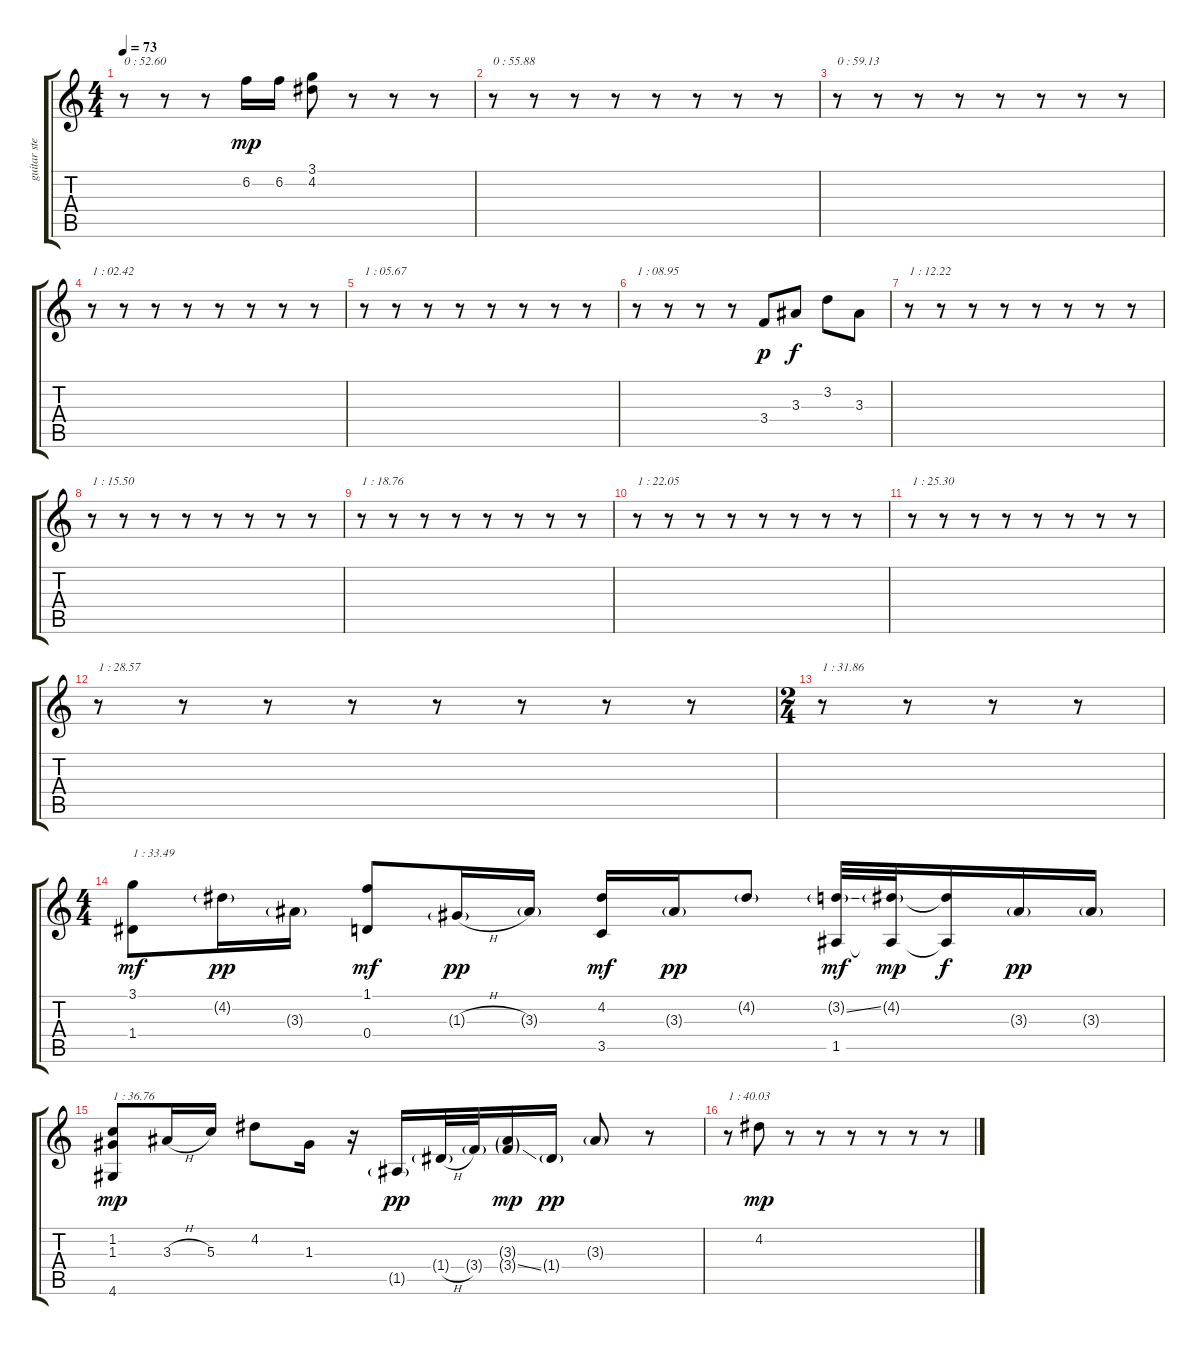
\track ("guitar steel" "guitar ste") {instrument acousticguitarsteel}
\staff {score tabs}
\tuning (E4 B3 G3 D3 A2 E2) {hide}
\ts (4 4)
\tempo 73
\clef g2
\ks c
r.8{txt "0 : 52.60" dy mp} r.8 r.8 6.2.16 6.2.16 (3.1 4.2).8 r.8 r.8 r.8 |
r.8{txt "0 : 55.88"} r.8 r.8 r.8 r.8 r.8 r.8 r.8 |
r.8{txt "0 : 59.13"} r.8 r.8 r.8 r.8 r.8 r.8 r.8 |
r.8{txt "1 : 02.42"} r.8 r.8 r.8 r.8 r.8 r.8 r.8 |
r.8{txt "1 : 05.67"} r.8 r.8 r.8 r.8 r.8 r.8 r.8 |
r.8{txt "1 : 08.95"} r.8 r.8 r.8 3.4.8{dy p instrument electricguitarclean} 3.3.8{dy f} 3.2.8 3.3.8 |
r.8{txt "1 : 12.22"} r.8 r.8 r.8 r.8 r.8 r.8 r.8 |
r.8{txt "1 : 15.50"} r.8 r.8 r.8 r.8 r.8 r.8 r.8 |
r.8{txt "1 : 18.76"} r.8 r.8 r.8 r.8 r.8 r.8 r.8 |
r.8{txt "1 : 22.05"} r.8 r.8 r.8 r.8 r.8 r.8 r.8 |
r.8{txt "1 : 25.30"} r.8 r.8 r.8 r.8 r.8 r.8 r.8 |
r.8{txt "1 : 28.57"} r.8 r.8 r.8 r.8 r.8 r.8 r.8 |
\ts (2 4)
r.8{txt "1 : 31.86"} r.8 r.8 r.8 |
\ts (4 4)
(3.1 1.4).8{txt "1 : 33.49" dy mf instrument acousticguitarnylon} 4.2{g}.16{dy pp} 3.3{g}.16 (1.1 0.4).8{dy mf} 1.3{h g}.16{dy pp} 3.3{g}.16 (4.2 3.5).16{dy mf} 3.3{g}.16{dy pp} 4.2{g}.8 (3.2{ss g} 1.5).32{dy mf} (4.2{g} 1.5{t}).32{dy mp} (4.2{t} 1.5{t}).16{dy f} 3.3{g}.16{dy pp} 3.3{g}.16 |
(1.2 1.3 4.6).8{txt "1 : 36.76" dy mp instrument acousticguitarsteel} 3.3{h}.16 5.3.16 4.2.8 1.3.16 r.16 1.5{g}.16{dy pp} 1.4{h g}.32 3.4{g}.32 (3.3{g} 3.4{ss g}).16{dy mp} 1.4{g}.16{dy pp} 3.3{g}.8 r.8 |
r.8{txt "1 : 40.03"} 4.2.8{dy mp} r.8 r.8 r.8 r.8 r.8 r.8
